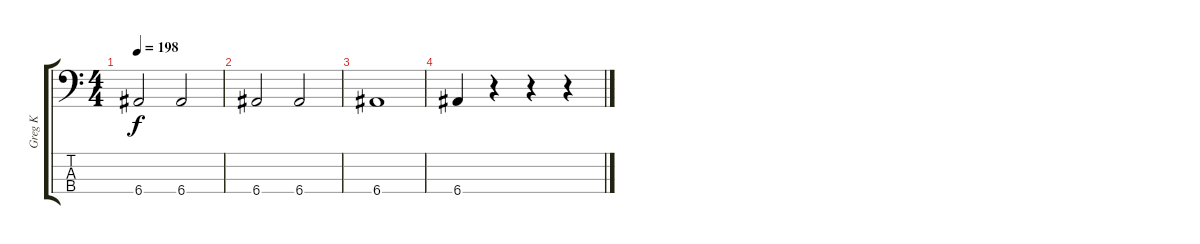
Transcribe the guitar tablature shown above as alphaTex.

\track ("Greg K" "Greg K") {instrument electricbasspick}
\staff {score tabs}
\tuning (G2 D2 A1 E1) {hide}
\ts (4 4)
\tempo 198
\clef f4
\ks c
6.4.2{dy f} 6.4.2 |
6.4.2 6.4.2 |
6.4.1 |
6.4.4 r.4 r.4 r.4
